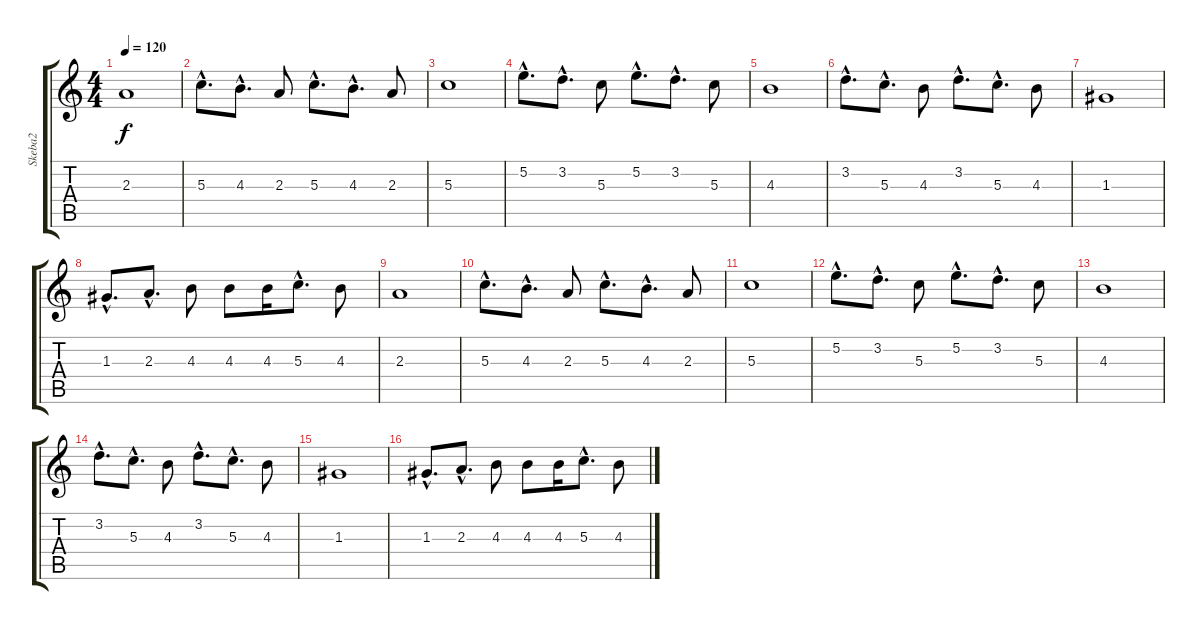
\track ("Skeba2" "Skeba2") {instrument overdrivenguitar}
\staff {score tabs}
\tuning (E4 B3 G3 D3 A2 E2) {hide}
\ts (4 4)
\tempo 120
\clef g2
\ks c
2.3.1{dy f instrument electricguitarclean} |
5.3{hac}.8{d} 4.3{hac}.8{d} 2.3.8 5.3{hac}.8{d} 4.3{hac}.8{d} 2.3.8 |
5.3.1 |
5.2{hac}.8{d} 3.2{hac}.8{d} 5.3.8 5.2{hac}.8{d} 3.2{hac}.8{d} 5.3.8 |
4.3.1 |
3.2{hac}.8{d} 5.3{hac}.8{d} 4.3.8 3.2{hac}.8{d} 5.3{hac}.8{d} 4.3.8 |
1.3.1 |
1.3{hac}.8{d} 2.3{hac}.8{d} 4.3.8 4.3.8 4.3.16 5.3{hac}.8{d} 4.3.8 |
2.3.1 |
5.3{hac}.8{d} 4.3{hac}.8{d} 2.3.8 5.3{hac}.8{d} 4.3{hac}.8{d} 2.3.8 |
5.3.1 |
5.2{hac}.8{d} 3.2{hac}.8{d} 5.3.8 5.2{hac}.8{d} 3.2{hac}.8{d} 5.3.8 |
4.3.1 |
3.2{hac}.8{d} 5.3{hac}.8{d} 4.3.8 3.2{hac}.8{d} 5.3{hac}.8{d} 4.3.8 |
1.3.1 |
1.3{hac}.8{d} 2.3{hac}.8{d} 4.3.8 4.3.8 4.3.16 5.3{hac}.8{d} 4.3.8
